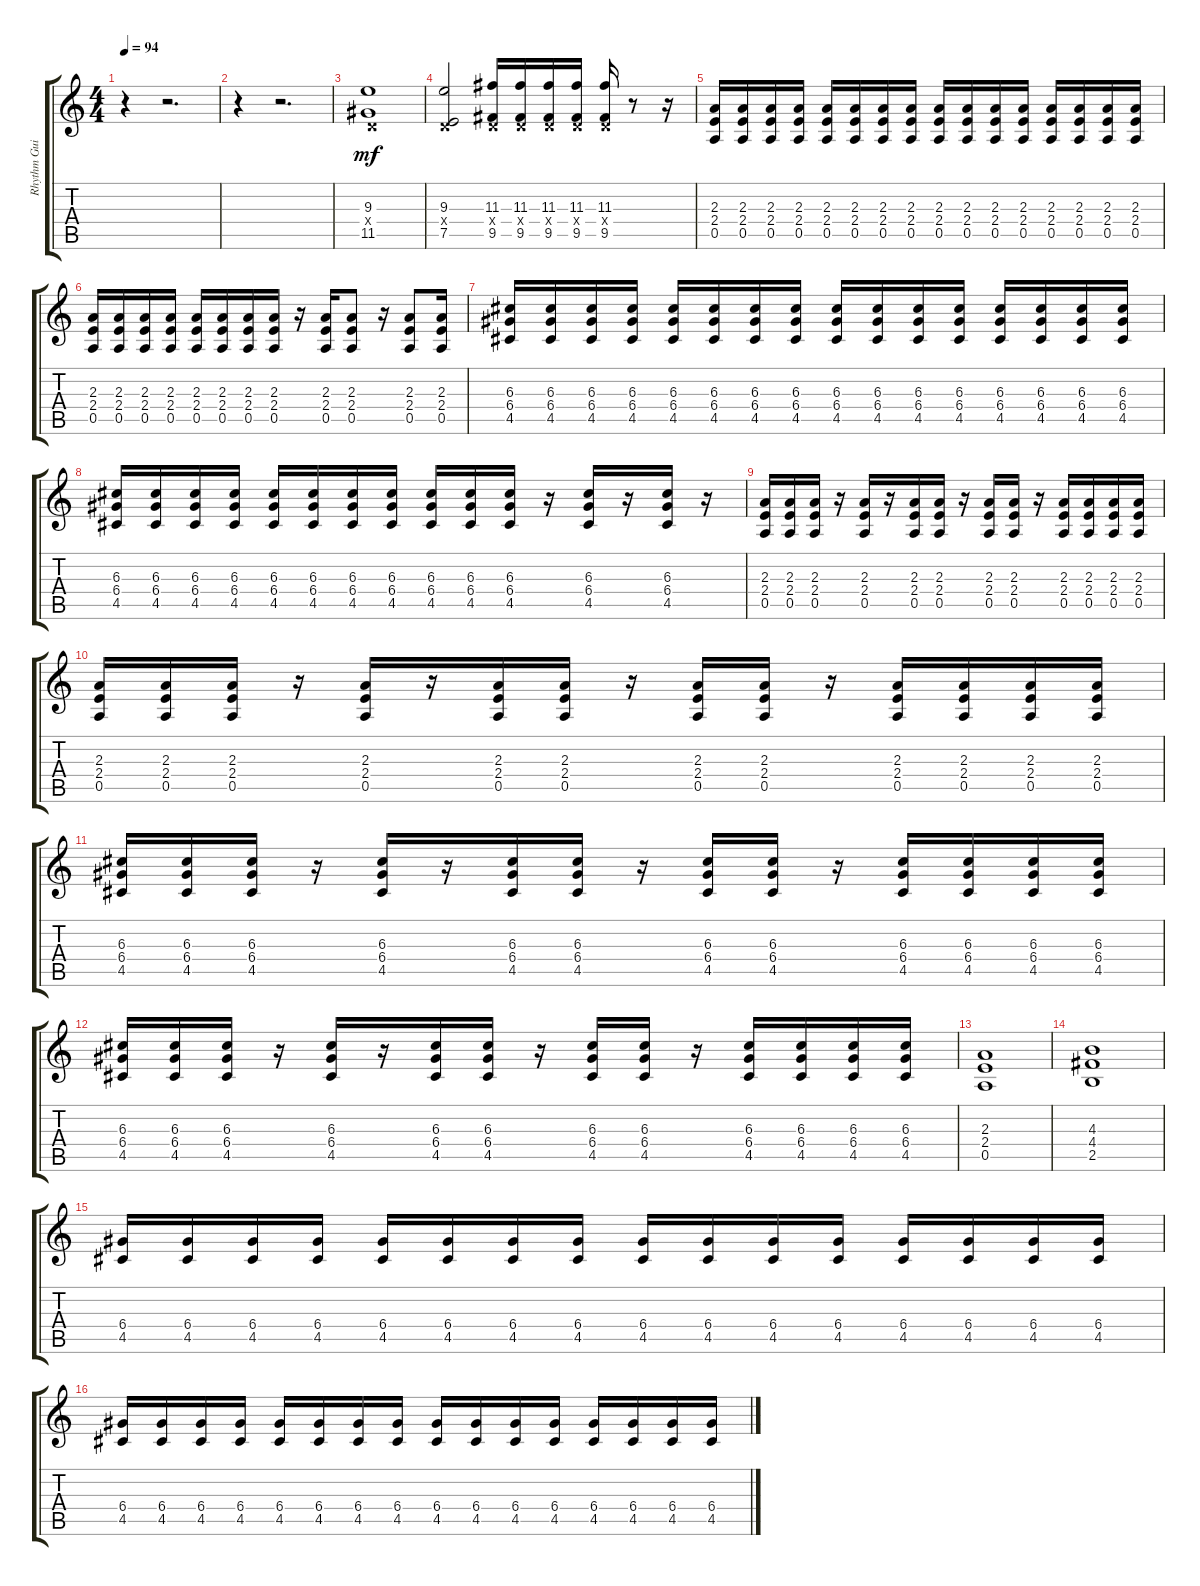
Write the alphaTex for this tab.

\track ("Rhythm Guitar (Jack)" "Rhythm Gui") {instrument distortionguitar}
\staff {score tabs}
\tuning (E4 B3 G3 D3 A2 E2) {hide}
\ts (4 4)
\tempo 94
\clef g2
\ks c
r.4{dy mf instrument distortionguitar} r.2{d} |
r.4 r.2{d} |
(9.3 0.4{x} 11.5).1 |
(9.3 0.4{x} 7.5).2 (11.3 0.4{x} 9.5).16 (11.3 0.4{x} 9.5).16 (11.3 0.4{x} 9.5).16 (11.3 0.4{x} 9.5).16 (11.3 0.4{x} 9.5).16 r.8 r.16 |
(2.3 2.4 0.5).16 (2.3 2.4 0.5).16 (2.3 2.4 0.5).16 (2.3 2.4 0.5).16 (2.3 2.4 0.5).16 (2.3 2.4 0.5).16 (2.3 2.4 0.5).16 (2.3 2.4 0.5).16 (2.3 2.4 0.5).16 (2.3 2.4 0.5).16 (2.3 2.4 0.5).16 (2.3 2.4 0.5).16 (2.3 2.4 0.5).16 (2.3 2.4 0.5).16 (2.3 2.4 0.5).16 (2.3 2.4 0.5).16 |
(2.3 2.4 0.5).16 (2.3 2.4 0.5).16 (2.3 2.4 0.5).16 (2.3 2.4 0.5).16 (2.3 2.4 0.5).16 (2.3 2.4 0.5).16 (2.3 2.4 0.5).16 (2.3 2.4 0.5).16 r.16 (2.3 2.4 0.5).16 (2.3 2.4 0.5).8 r.16 (2.3 2.4 0.5).8 (2.3 2.4 0.5).16 |
(6.3 6.4 4.5).16 (6.3 6.4 4.5).16 (6.3 6.4 4.5).16 (6.3 6.4 4.5).16 (6.3 6.4 4.5).16 (6.3 6.4 4.5).16 (6.3 6.4 4.5).16 (6.3 6.4 4.5).16 (6.3 6.4 4.5).16 (6.3 6.4 4.5).16 (6.3 6.4 4.5).16 (6.3 6.4 4.5).16 (6.3 6.4 4.5).16 (6.3 6.4 4.5).16 (6.3 6.4 4.5).16 (6.3 6.4 4.5).16 |
(6.3 6.4 4.5).16 (6.3 6.4 4.5).16 (6.3 6.4 4.5).16 (6.3 6.4 4.5).16 (6.3 6.4 4.5).16 (6.3 6.4 4.5).16 (6.3 6.4 4.5).16 (6.3 6.4 4.5).16 (6.3 6.4 4.5).16 (6.3 6.4 4.5).16 (6.3 6.4 4.5).16 r.16 (6.3 6.4 4.5).16 r.16 (6.3 6.4 4.5).16 r.16 |
(2.3 2.4 0.5).16 (2.3 2.4 0.5).16 (2.3 2.4 0.5).16 r.16 (2.3 2.4 0.5).16 r.16 (2.3 2.4 0.5).16 (2.3 2.4 0.5).16 r.16 (2.3 2.4 0.5).16 (2.3 2.4 0.5).16 r.16 (2.3 2.4 0.5).16 (2.3 2.4 0.5).16 (2.3 2.4 0.5).16 (2.3 2.4 0.5).16 |
(2.3 2.4 0.5).16 (2.3 2.4 0.5).16 (2.3 2.4 0.5).16 r.16 (2.3 2.4 0.5).16 r.16 (2.3 2.4 0.5).16 (2.3 2.4 0.5).16 r.16 (2.3 2.4 0.5).16 (2.3 2.4 0.5).16 r.16 (2.3 2.4 0.5).16 (2.3 2.4 0.5).16 (2.3 2.4 0.5).16 (2.3 2.4 0.5).16 |
(6.3 6.4 4.5).16 (6.3 6.4 4.5).16 (6.3 6.4 4.5).16 r.16 (6.3 6.4 4.5).16 r.16 (6.3 6.4 4.5).16 (6.3 6.4 4.5).16 r.16 (6.3 6.4 4.5).16 (6.3 6.4 4.5).16 r.16 (6.3 6.4 4.5).16 (6.3 6.4 4.5).16 (6.3 6.4 4.5).16 (6.3 6.4 4.5).16 |
(6.3 6.4 4.5).16 (6.3 6.4 4.5).16 (6.3 6.4 4.5).16 r.16 (6.3 6.4 4.5).16 r.16 (6.3 6.4 4.5).16 (6.3 6.4 4.5).16 r.16 (6.3 6.4 4.5).16 (6.3 6.4 4.5).16 r.16 (6.3 6.4 4.5).16 (6.3 6.4 4.5).16 (6.3 6.4 4.5).16 (6.3 6.4 4.5).16 |
(2.3 2.4 0.5).1 |
(4.3 4.4 2.5).1 |
(6.4 4.5).16 (6.4 4.5).16 (6.4 4.5).16 (6.4 4.5).16 (6.4 4.5).16 (6.4 4.5).16 (6.4 4.5).16 (6.4 4.5).16 (6.4 4.5).16 (6.4 4.5).16 (6.4 4.5).16 (6.4 4.5).16 (6.4 4.5).16 (6.4 4.5).16 (6.4 4.5).16 (6.4 4.5).16 |
(6.4 4.5).16 (6.4 4.5).16 (6.4 4.5).16 (6.4 4.5).16 (6.4 4.5).16 (6.4 4.5).16 (6.4 4.5).16 (6.4 4.5).16 (6.4 4.5).16 (6.4 4.5).16 (6.4 4.5).16 (6.4 4.5).16 (6.4 4.5).16 (6.4 4.5).16 (6.4 4.5).16 (6.4 4.5).16
